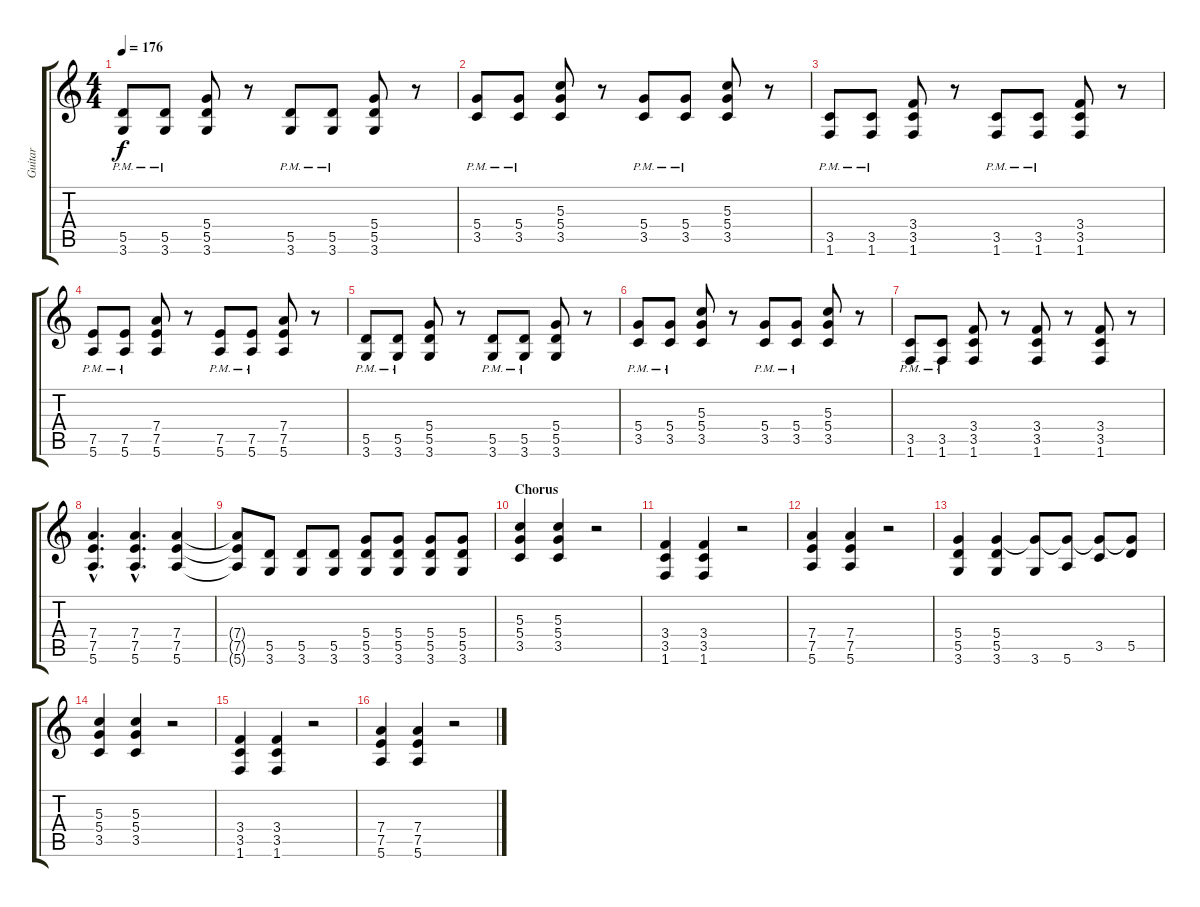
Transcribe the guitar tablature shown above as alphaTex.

\track ("Guitar" "Guitar") {instrument distortionguitar}
\staff {score tabs}
\tuning (E4 B3 G3 D3 A2 E2) {hide}
\ts (4 4)
\tempo 176
\clef g2
\ks c
(5.5{pm} 3.6{pm}).8{dy f} (5.5{pm} 3.6{pm}).8 (5.4 5.5 3.6).8 r.8 (5.5{pm} 3.6{pm}).8 (5.5{pm} 3.6{pm}).8 (5.4 5.5 3.6).8 r.8 |
(5.4{pm} 3.5{pm}).8 (5.4{pm} 3.5{pm}).8 (5.3 5.4 3.5).8 r.8 (5.4{pm} 3.5{pm}).8 (5.4{pm} 3.5{pm}).8 (5.3 5.4 3.5).8 r.8 |
(3.5{pm} 1.6{pm}).8 (3.5{pm} 1.6{pm}).8 (3.4 3.5 1.6).8 r.8 (3.5{pm} 1.6{pm}).8 (3.5{pm} 1.6{pm}).8 (3.4 3.5 1.6).8 r.8 |
(7.5{pm} 5.6{pm}).8 (7.5{pm} 5.6{pm}).8 (7.4 7.5 5.6).8 r.8 (7.5{pm} 5.6{pm}).8 (7.5{pm} 5.6{pm}).8 (7.4 7.5 5.6).8 r.8 |
(5.5{pm} 3.6{pm}).8 (5.5{pm} 3.6{pm}).8 (5.4 5.5 3.6).8 r.8 (5.5{pm} 3.6{pm}).8 (5.5{pm} 3.6{pm}).8 (5.4 5.5 3.6).8 r.8 |
(5.4{pm} 3.5{pm}).8 (5.4{pm} 3.5{pm}).8 (5.3 5.4 3.5).8 r.8 (5.4{pm} 3.5{pm}).8 (5.4{pm} 3.5{pm}).8 (5.3 5.4 3.5).8 r.8 |
(3.5{pm} 1.6{pm}).8 (3.5{pm} 1.6{pm}).8 (3.4 3.5 1.6).8 r.8 (3.4 3.5 1.6).8 r.8 (3.4 3.5 1.6).8 r.8 |
(7.4{hac} 7.5{hac} 5.6{hac}).4{d} (7.4{hac} 7.5{hac} 5.6{hac}).4{d} (7.4 7.5 5.6).4 |
(7.4{t} 7.5{t} 5.6{t}).8 (5.5 3.6).8{volume 6} (5.5 3.6).8{volume 13} (5.5 3.6).8 (5.4 5.5 3.6).8 (5.4 5.5 3.6).8 (5.4 5.5 3.6).8 (5.4 5.5 3.6).8 |
\section ("" "Chorus")
(5.3 5.4 3.5).4 (5.3 5.4 3.5).4 r.2 |
(3.4 3.5 1.6).4 (3.4 3.5 1.6).4 r.2 |
(7.4 7.5 5.6).4 (7.4 7.5 5.6).4 r.2 |
(5.4 5.5 3.6).4 (5.4 5.5 3.6).4 (5.4{t} 3.6).8 (5.4{t} 5.6).8 (5.4{t} 3.5).8 (5.4{t} 5.5).8 |
(5.3 5.4 3.5).4 (5.3 5.4 3.5).4 r.2 |
(3.4 3.5 1.6).4 (3.4 3.5 1.6).4 r.2 |
(7.4 7.5 5.6).4 (7.4 7.5 5.6).4 r.2
